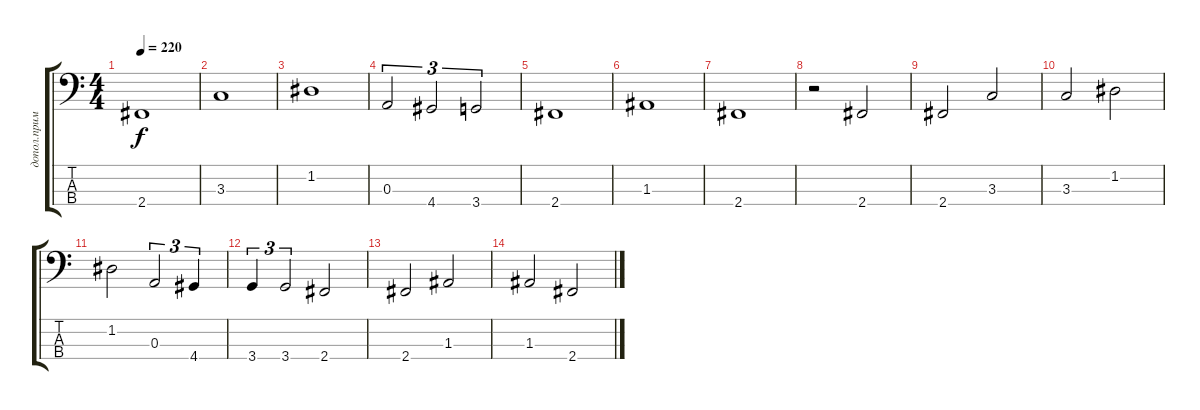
\track ("допол.примочка" "допол.прим") {instrument electricbasspick}
\staff {score tabs}
\tuning (G2 D2 A1 E1) {hide}
\ts (4 4)
\tempo 220
\clef f4
\ks c
2.4.1{dy f} |
3.3.1 |
1.2.1 |
0.3.2{tu (3 2)} 4.4.2{tu (3 2)} 3.4.2{tu (3 2)} |
2.4.1 |
1.3.1 |
2.4.1 |
r.2 2.4.2 |
2.4.2 3.3.2 |
3.3.2 1.2.2 |
1.2.2 0.3.2{tu (3 2)} 4.4.4{tu (3 2)} |
3.4.4{tu (3 2)} 3.4.2{tu (3 2)} 2.4.2 |
2.4.2 1.3.2 |
1.3.2 2.4.2
